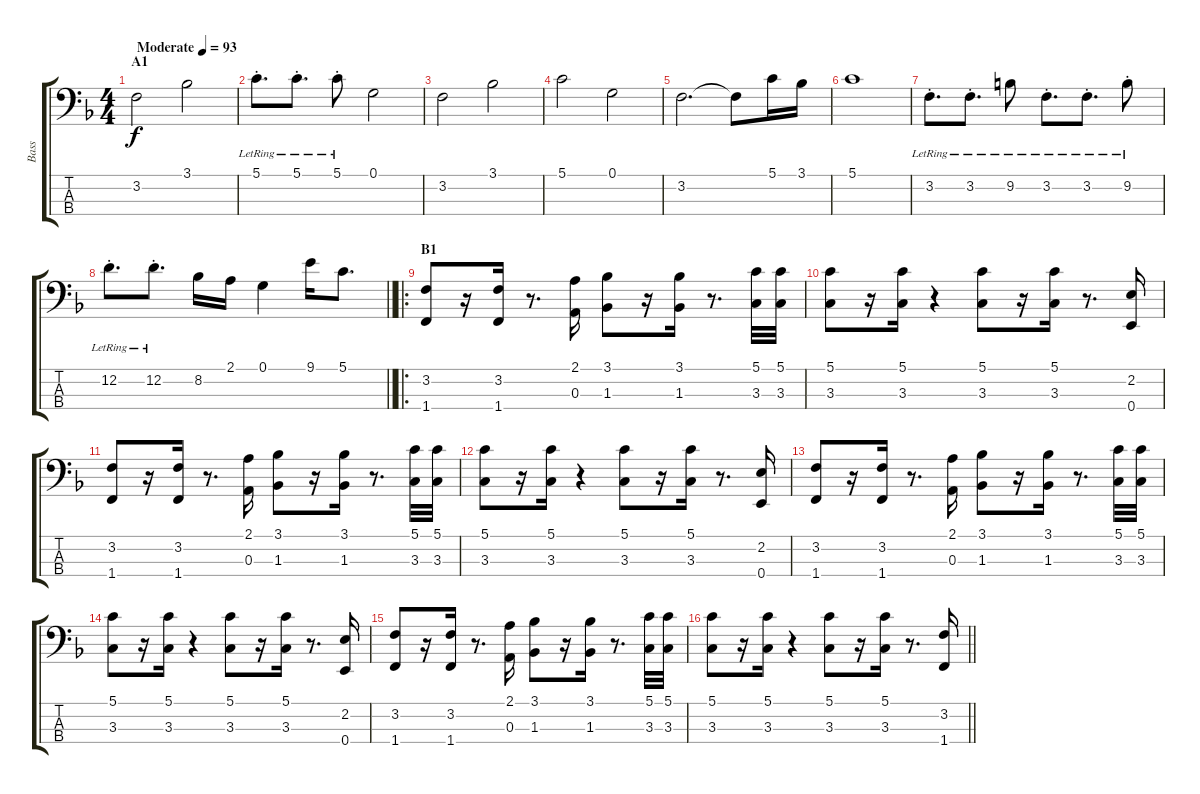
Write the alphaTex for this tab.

\track ("Bass" "Bass") {instrument fretlessbass}
\staff {score tabs}
\tuning (G2 D2 A1 E1) {hide}
\ts (4 4)
\section ("" "A1")
\tempo (93 "Moderate")
\clef f4
\ks f
3.2.2{dy f instrument acousticbass} 3.1.2 |
5.1{st lr}.8{d} 5.1{st lr}.8{d} 5.1{st lr}.8 0.1.2 |
3.2.2 3.1.2 |
5.1.2 0.1.2 |
3.2.2{d} 3.2{t}.8 5.1.16 3.1.16 |
5.1.1 |
3.2{st lr}.8{d} 3.2{st lr}.8{d} 9.2{lr}.8 3.2{st lr}.8{d} 3.2{st lr}.8{d} 9.2{st lr}.8 |
\barLineRight lightlight
12.2{st lr}.8{d} 12.2{st lr}.8{d} 8.2.16 2.1.16 0.1.4 9.1.16 5.1.8{d} |
\ro
\section ("" "B1")
(3.2 1.4).8{volume 16 instrument fretlessbass} r.16 (3.2 1.4).16 r.8{d} (2.1 0.3).16 (3.1 1.3).8 r.16 (3.1 1.3).16 r.8{d} (5.1 3.3).32 (5.1 3.3).32 |
(5.1 3.3).8 r.16 (5.1 3.3).16 r.4 (5.1 3.3).8 r.16 (5.1 3.3).16 r.8{d} (2.2 0.4).16 |
(3.2 1.4).8 r.16 (3.2 1.4).16 r.8{d} (2.1 0.3).16 (3.1 1.3).8 r.16 (3.1 1.3).16 r.8{d} (5.1 3.3).32 (5.1 3.3).32 |
(5.1 3.3).8 r.16 (5.1 3.3).16 r.4 (5.1 3.3).8 r.16 (5.1 3.3).16 r.8{d} (2.2 0.4).16 |
(3.2 1.4).8 r.16 (3.2 1.4).16 r.8{d} (2.1 0.3).16 (3.1 1.3).8 r.16 (3.1 1.3).16 r.8{d} (5.1 3.3).32 (5.1 3.3).32 |
(5.1 3.3).8 r.16 (5.1 3.3).16 r.4 (5.1 3.3).8 r.16 (5.1 3.3).16 r.8{d} (2.2 0.4).16 |
(3.2 1.4).8 r.16 (3.2 1.4).16 r.8{d} (2.1 0.3).16 (3.1 1.3).8 r.16 (3.1 1.3).16 r.8{d} (5.1 3.3).32 (5.1 3.3).32 |
\barLineRight lightlight
(5.1 3.3).8 r.16 (5.1 3.3).16 r.4 (5.1 3.3).8 r.16 (5.1 3.3).16 r.8{d} (3.2 1.4).16
